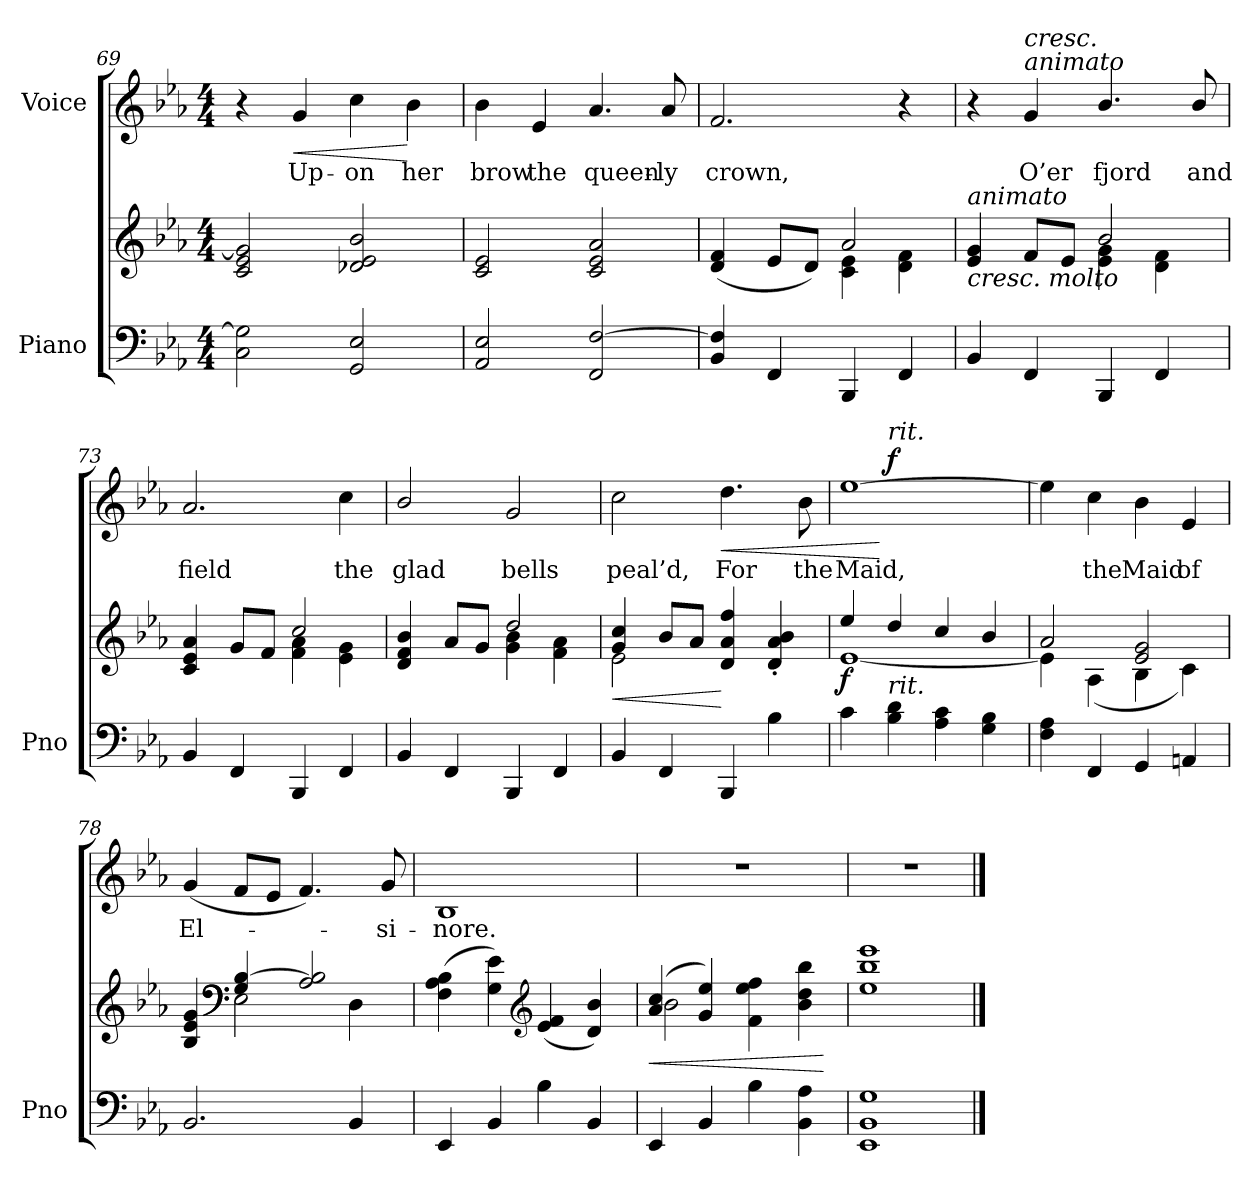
**kern	**kern	**dynam	**kern	**text	**dynam
*part2	*part2	*part2	*part1	*part1	*part1
*staff3	*staff2	*staff2/3	*staff1	*staff1	*staff1
*I"Piano	*	*	*I"Voice	*	*
*I'Pno	*	*	*	*	*
!!LO:PB:g=z
*clefF4	*clefG2	*	*clefG2	*	*
*k[b-e-a-]	*k[b-e-a-]	*	*k[b-e-a-]	*	*
*M4/4	*M4/4	*	*M4/4	*	*
=69	=69	=69	=69	=69	=69
2C\ 2G\]	2c/ 2e-/ 2g/]	.	4r	.	.
!	!	!	!	!LO:LY:b	!LO:HP:b
.	.	.	4g/	Up-	<
!	!	!	!	!LO:LY:b	!
2GG/ 2E-/	2d-X/ 2e-/ 2b-/	.	4cc\	-on	.
!	!	!	!	!LO:LY:b	!
.	.	.	4b-\	her	[
=70	=70	=70	=70	=70	=70
!	!	!	!	!LO:LY:b	!
2AA-/ 2E-/	2c/ 2e-/	.	4b-\	brow	.
!	!	!	!	!LO:LY:b	!
.	.	.	4e-/	the	.
!	!	!	!	!LO:LY:b	!
2FF/ [2F/	2c/ 2e-/ 2a-/	.	4.a-/	queen-	.
!	!	!	!	!LO:LY:b	!
.	.	.	8a-/	-ly	.
=71	=71	=71	=71	=71	=71
*	*^	*	*	*	*
!	!	!	!	!	!LO:LY:b	!
4BB-/ 4F/]	(>4d/ 4f/	2ryy	.	2.f/	crown,	.
4FF/	8e-/L	.	.	.	.	.
.	8d/J)	.	.	.	.	.
4BBB-/	2a-/	4c\ 4e-\	.	.	.	.
4FF/	.	4d\ 4f\	.	4r	.	.
!!LO:LB:g=z
=72	=72	=72	=72	=72	=72	=72
*	*	*	*	*MM150	*	*
!	!LO:TX:a:i:t=animato	!	!	!	!	!
!	!LO:TX:b:i:t=cresc. molto	!	!	!	!	!
4BB-/	4e-/ 4g/	2rAyy	.	4r	.	.
!	!	!	!	!LO:TX:a:i:t=animato	!	!
!	!	!	!	!LO:TX:a:i:t=cresc.	!	!
!	!	!	!	!	!LO:LY:b	!
4FF/	8f/L	.	.	4g/	O’er	.
.	8e-/J	.	.	.	.	.
*	*	*	*	*MM155	*	*
!	!	!	!	!	!LO:LY:b	!
4BBB-/	2b-/	4e-\ 4g\	.	4.b-/	fjord	.
4FF/	.	4d\ 4f\	.	.	.	.
!	!	!	!	!	!LO:LY:b	!
.	.	.	.	8b-/	and	.
=73	=73	=73	=73	=73	=73	=73
*	*	*	*	*MM160	*	*
!	!	!	!	!	!LO:LY:b	!
4BB-/	4c/ 4e-/ 4a-/	2ryy	.	2.a-/	field	.
4FF/	8g/L	.	.	.	.	.
.	8f/J	.	.	.	.	.
4BBB-/	2cc/	4f\ 4a-\	.	.	.	.
!	!	!	!	!	!LO:LY:b	!
4FF/	.	4e-\ 4g\	.	4cc\	the	.
=74	=74	=74	=74	=74	=74	=74
!	!	!	!	!	!LO:LY:b	!
4BB-/	4d/ 4f/ 4b-/	2ryy	.	2b-/	glad	.
4FF/	8a-/L	.	.	.	.	.
.	8g/J	.	.	.	.	.
!	!	!	!	!	!LO:LY:b	!
4BBB-/	2dd/	4g\ 4b-\	.	2g/	bells	.
4FF/	.	4f\ 4a-\	.	.	.	.
!!LO:LB:g=z
=75	=75	=75	=75	=75	=75	=75
!	!	!	!LO:HP:b	!	!LO:LY:b	!
4BB-/	4g/ 4cc/	2e-\	<	2cc\	peal’d,	.
4FF/	8b-/L	.	.	.	.	.
.	8a-/J	.	.	.	.	.
!	!	!	!	!	!LO:LY:b	!LO:HP:b
4BBB-/	4d/ 4a-/ 4ff/	2ryy	[	4.dd\	For	<
4B-\	4d/' 4a-/' 4b-/'	.	.	.	.	.
!	!	!	!	!	!LO:LY:b	!
.	.	.	.	8b-\	the	.
=76	=76	=76	=76	=76	=76	=76
!	!	!	!LO:DY:b	!	!LO:LY:b	!
*	*	*	*	*^	*	*
*	*	*	*	*	*^	*	*
4c\	4ee-/	[1e-	f	[1ee-	4rgyy	2.ryy	Maid,	.
*	*	*	*	*MM157	*	*	*	*
!	!	!	!	!	!LO:TX:a:i:t=rit.	!	!	!
!LO:TX:a:i:t=rit.	!	!	!	!	!	!	!	!
!	!	!	!	!	!	!	!	!LO:DY:n=1:a
4B-\ 4d\	4dd/	.	.	.	4rgyy	.	.	[ f
4A-\ 4c\	4cc/	.	.	.	2rgyy	.	.	.
*	*	*	*	*MM154	*	*	*	*
4G\ 4B-\	4b-/	.	.	.	.	4ryy	.	.
*	*	*	*	*v	*v	*v	*	*
=77	=77	=77	=77	=77	=77	=77
4F\ 4A-\	2a-/	4e-\]	.	4ee-\]	.	.
*	*	*	*	*MM150	*	*
!	!	!	!	!	!LO:LY:b	!
4FF/	.	(<4A-\	.	4cc\	the	.
!	!	!	!	!	!LO:LY:b	!
4GG/	2e-/ 2g/	4B-\	.	4b-\	Maid	.
*	*	*	*	*MM147	*	*
!	!	!	!	!	!LO:LY:b	!
4AAn/	.	4c\)	.	4e-/	of	.
!!LO:LB:g=z
=78	=78	=78	=78	=78	=78	=78
*	*	*	*	*MM145	*	*
!	!	!	!	!	!LO:LY:b	!
2.BB-/	4B-/ 4e-/ 4g/	4ryy	.	(<4g/	El-	.
*	*clefF4	*	*	*	*	*
.	4G/ [4B-/	2E-\	.	8f/L	.	.
.	.	.	.	8e-/J	.	.
.	2A-/ 2B-/]	.	.	4.f/)	.	.
4BB-/	.	4D\	.	.	.	.
!	!	!	!	!	!LO:LY:b	!
.	.	.	.	8g/	-si-	.
*	*v	*v	*	*	*	*
=79	=79	=79	=79	=79	=79
!	!	!	!	!LO:LY:b	!
4EE-/	(>4F\ 4A-\ 4B-\	.	1B-	-nore.	.
4BB-/	4G\ 4e-\)	.	.	.	.
*	*clefG2	*	*	*	*
4B-\	(<4e-/ 4f/	.	.	.	.
4BB-/	4d/ 4b-/)	.	.	.	.
=80	=80	=80	=80	=80	=80
!	!	!LO:HP:b	!	!	!
*	*^	*	*	*	*
4EE-/	(>4a-/ 4cc/	2b-\	<	1r	.	.
4BB-/	4g/ 4ee-/)	.	.	.	.	.
4B-\	4f\ 4ee-\ 4ff\	2ryy	.	.	.	.
4BB-\ 4A-\	4b-\ 4dd\ 4bb-\	.	.	.	.	.
*	*v	*v	*	*	*	*
.	.	[	.	.	.
=81	=81	=81	=81	=81	=81
1EE- 1BB- 1G	1ee- 1bb- 1eee-	.	1r	.	.
==	==	==	==	==	==
*-	*-	*-	*-	*-	*-
